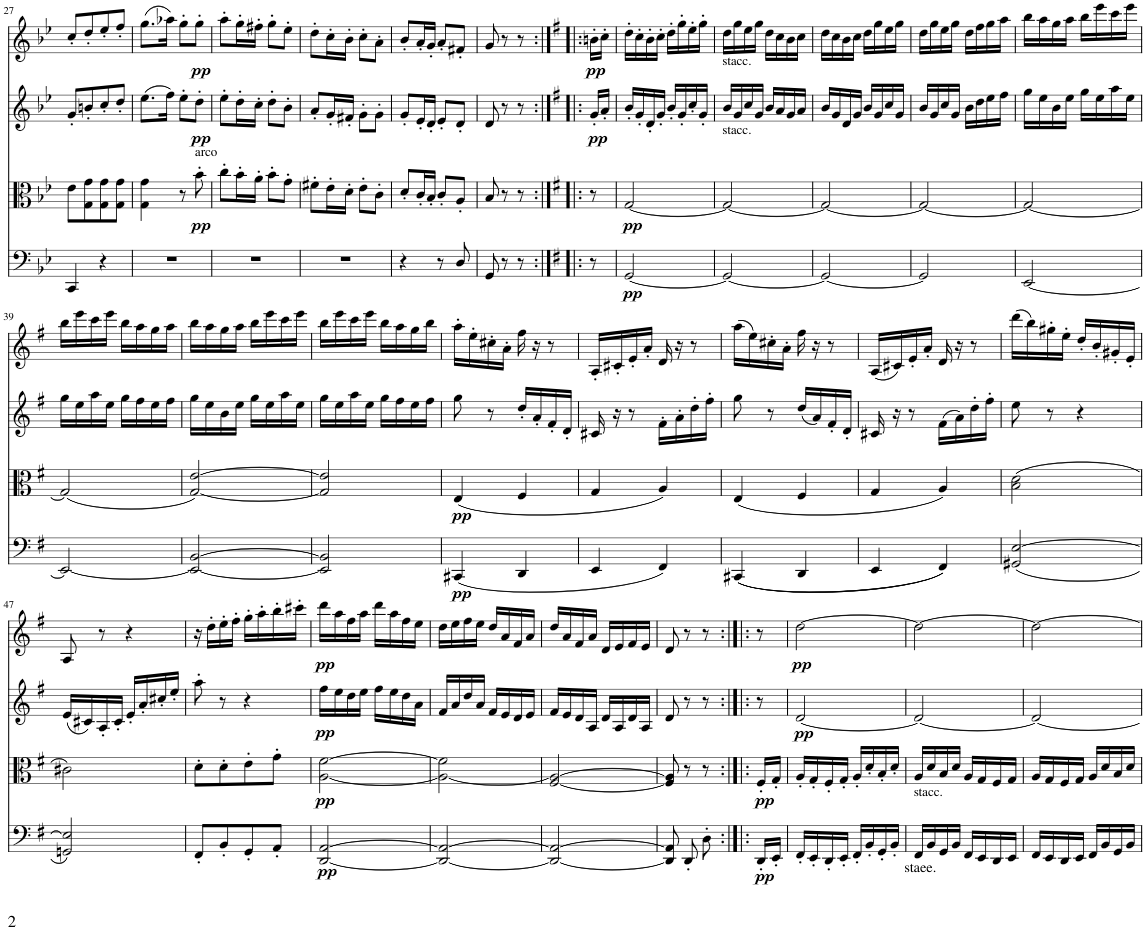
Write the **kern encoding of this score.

**kern	**text	**dynam	**kern	**dynam	**kern	**dynam	**kern	**dynam
*part4	*part4	*part4	*part3	*part3	*part2	*part2	*part1	*part1
*staff4	*staff4	*staff4	*staff3	*staff3	*staff2	*staff2	*staff1	*staff1
*I"Bassoon	*	*	*I"Clarinet	*	*I"Oboe	*	*I"Recorder	*
*I'Bsn	*	*	*I'Cl	*	*I'Ob	*	*I'Rec	*
!!LO:PB:g=z
*clefF4	*	*	*clefC3	*	*clefG2	*	*clefG2	*
*	*	*	*Trd1c2	*	*	*	*	*
*k[b-e-]	*	*	*k[b-e-]	*	*k[b-e-]	*	*k[b-e-]	*
*M2/4	*	*	*M2/4	*	*M2/4	*	*M2/4	*
=27	=27	=27	=27	=27	=27	=27	=27	=27
4CC/	.	.	8e-\L	.	8g'/L	.	8cc'/L	.
.	.	.	8G\ 8g\	.	8bn'/	.	8dd'/	.
4r	.	.	8G\ 8g\	.	8cc'/	.	8ee-'/	.
.	.	.	8G\ 8g\J	.	8dd'/J	.	8ff'/J	.
=28	=28	=28	=28	=28	=28	=28	=28	=28
2r	.	.	4G\ 4g\	.	(8.ee-\L	.	(8.gg\L	.
.	.	.	.	.	16ff\Jk)	.	16aa-X\Jk)	.
.	.	.	8r	.	8ee-'\L	.	8gg'\L	.
!	!	!	!LO:TX:a:t=arco	!	!	!	!	!
!	!	!	!	!LO:DY:b	!	!LO:DY:b	!	!LO:DY:b
.	.	.	8b-'\	pp	8dd'\J	pp	8gg'\J	pp
=29	=29	=29	=29	=29	=29	=29	=29	=29
2r	.	.	8cc'\L	.	8ee-'\L	.	8aa'\L	.
.	.	.	16b-'\L	.	16dd'\L	.	16gg'\L	.
.	.	.	16a'\JJ	.	16cc'\JJ	.	16ff#X'\JJ	.
.	.	.	8b-'\L	.	8dd'\L	.	8gg'\L	.
.	.	.	8g'\J	.	8b-'\J	.	8ee-'\J	.
=30	=30	=30	=30	=30	=30	=30	=30	=30
2r	.	.	8f#X'\L	.	8a'/L	.	8dd'\L	.
.	.	.	16e-'\L	.	16g'/L	.	16cc'\L	.
.	.	.	16d'\JJ	.	16f#X'/JJ	.	16b-'\JJ	.
.	.	.	8e-'\L	.	8g'\L	.	8cc'\L	.
.	.	.	8c'\J	.	8g'\J	.	8a'\J	.
=31	=31	=31	=31	=31	=31	=31	=31	=31
4r	.	.	8d'/L	.	8g'/L	.	8b-'/L	.
.	.	.	16c'/L	.	16e-'/L	.	16a'/L	.
.	.	.	16B-'/JJ	.	16d'/JJ	.	16g'/JJ	.
8r	.	.	8c'/L	.	8e-'/L	.	8a'/L	.
8D/	.	.	8A'/J	.	8d'/J	.	8f#X'/J	.
=32	=32	=32	=32	=32	=32	=32	=32	=32
8GG/	.	.	8B-/	.	8d/	.	8g/	.
8r	.	.	8r	.	8r	.	8r	.
8r	.	.	8r	.	8r	.	8r	.
=33:|!|:	=33:|!|:	=33:|!|:	=33:|!|:	=33:|!|:	=33:|!|:	=33:|!|:	=33:|!|:	=33:|!|:
*k[f#]	*	*	*k[f#]	*	*k[f#]	*	*k[f#]	*
!	!	!	!	!	!	!LO:DY:b	!	!LO:DY:b
8r	.	.	8r	.	16g'/LL	pp	16bn'\LL	pp
.	.	.	.	.	16a'/JJ	.	16cc'\JJ	.
=34	=34	=34	=34	=34	=34	=34	=34	=34
!	!	!LO:DY:b	!	!LO:DY:b	!	!	!	!
[2GG/	.	pp	[2G/	pp	16b'/LL	.	16dd'\LL	.
.	.	.	.	.	16g'/	.	16cc'\	.
.	.	.	.	.	16d'/	.	16b'\	.
.	.	.	.	.	16g'/JJ	.	16cc'\JJ	.
.	.	.	.	.	16b'/LL	.	16dd'\LL	.
.	.	.	.	.	16g'/	.	16gg'\	.
.	.	.	.	.	16cc'/	.	16ee'\	.
.	.	.	.	.	16g'/JJ	.	16gg'\JJ	.
=35	=35	=35	=35	=35	=35	=35	=35	=35
!	!	!	!	!	!	!	!LO:TX:b:t=stacc.	!
!	!	!	!	!	!LO:TX:b:t=stacc.	!	!	!
2GG/_	.	.	2G/_	.	16b/LL	.	16dd\LL	.
.	.	.	.	.	16g/	.	16gg\	.
.	.	.	.	.	16cc/	.	16ee\	.
.	.	.	.	.	16g/JJ	.	16gg\JJ	.
.	.	.	.	.	16b/LL	.	16dd\LL	.
.	.	.	.	.	16a/	.	16cc\	.
.	.	.	.	.	16g/	.	16b\	.
.	.	.	.	.	16a/JJ	.	16cc\JJ	.
=36	=36	=36	=36	=36	=36	=36	=36	=36
2GG/_	.	.	2G/_	.	16b/LL	.	16dd\LL	.
.	.	.	.	.	16g/	.	16cc\	.
.	.	.	.	.	16d/	.	16b\	.
.	.	.	.	.	16g/JJ	.	16cc\JJ	.
.	.	.	.	.	16b/LL	.	16dd\LL	.
.	.	.	.	.	16g/	.	16gg\	.
.	.	.	.	.	16cc/	.	16ee\	.
.	.	.	.	.	16g/JJ	.	16gg\JJ	.
=37	=37	=37	=37	=37	=37	=37	=37	=37
2GG/]	.	.	2G/_	.	16b/LL	.	16dd\LL	.
.	.	.	.	.	16g/	.	16gg\	.
.	.	.	.	.	16cc/	.	16ee\	.
.	.	.	.	.	16g/JJ	.	16gg\JJ	.
.	.	.	.	.	16b\LL	.	16dd\LL	.
.	.	.	.	.	16dd\	.	16ff#\	.
.	.	.	.	.	16ee\	.	16gg\	.
.	.	.	.	.	16ff#\JJ	.	16aa\JJ	.
=38	=38	=38	=38	=38	=38	=38	=38	=38
[2EE/	.	.	2G/_	.	16gg\LL	.	16bb\LL	.
.	.	.	.	.	16ee\	.	16aa\	.
.	.	.	.	.	16b\	.	16gg\	.
.	.	.	.	.	16ee\JJ	.	16aa\JJ	.
.	.	.	.	.	16gg\LL	.	16bb\LL	.
.	.	.	.	.	16ee\	.	16eee\	.
.	.	.	.	.	16aa\	.	16ccc\	.
.	.	.	.	.	16ee\JJ	.	16eee\JJ	.
!!LO:LB:g=z
=39	=39	=39	=39	=39	=39	=39	=39	=39
2EE/_	.	.	(2G/]	.	16gg\LL	.	16bb\LL	.
.	.	.	.	.	16ee\	.	16eee\	.
.	.	.	.	.	16aa\	.	16ccc\	.
.	.	.	.	.	16ee\JJ	.	16eee\JJ	.
.	.	.	.	.	16gg\LL	.	16bb\LL	.
.	.	.	.	.	16ff#\	.	16aa\	.
.	.	.	.	.	16ee\	.	16gg\	.
.	.	.	.	.	16ff#\JJ	.	16aa\JJ	.
=40	=40	=40	=40	=40	=40	=40	=40	=40
2EE/_ [2BB/	.	.	[2G/ [2e/)	.	16gg\LL	.	16bb\LL	.
.	.	.	.	.	16ee\	.	16aa\	.
.	.	.	.	.	16b\	.	16gg\	.
.	.	.	.	.	16ee\JJ	.	16aa\JJ	.
.	.	.	.	.	16gg\LL	.	16bb\LL	.
.	.	.	.	.	16ee\	.	16eee\	.
.	.	.	.	.	16aa\	.	16ccc\	.
.	.	.	.	.	16ee\JJ	.	16eee\JJ	.
=41	=41	=41	=41	=41	=41	=41	=41	=41
2EE/] 2BB/]	.	.	2G/] 2e/]	.	16gg\LL	.	16bb\LL	.
.	.	.	.	.	16ee\	.	16eee\	.
.	.	.	.	.	16aa\	.	16ccc\	.
.	.	.	.	.	16ee\JJ	.	16eee\JJ	.
.	.	.	.	.	16gg\LL	.	16bb\LL	.
.	.	.	.	.	16ff#\	.	16aa\	.
.	.	.	.	.	16ee\	.	16gg\	.
.	.	.	.	.	16ff#\JJ	.	16bb\JJ	.
=42	=42	=42	=42	=42	=42	=42	=42	=42
!	!	!LO:DY:b	!	!LO:DY:b	!	!	!	!
(4CC#X/	.	pp	(4E/	pp	8gg\	.	16aa'\LL	.
.	.	.	.	.	.	.	16ee'\	.
.	.	.	.	.	8r	.	16cc#X'\	.
.	.	.	.	.	.	.	16a'\JJ	.
4DD/	.	.	4F#/	.	16dd'/LL	.	16ff#\	.
.	.	.	.	.	16a'/	.	16r	.
.	.	.	.	.	16f#'/	.	8r	.
.	.	.	.	.	16d'/JJ	.	.	.
=43	=43	=43	=43	=43	=43	=43	=43	=43
4EE/	.	.	4G/	.	16c#X/	.	16A'/LL	.
.	.	.	.	.	16r	.	16c#X'/	.
.	.	.	.	.	8r	.	16e'/	.
.	.	.	.	.	.	.	16a'/JJ	.
4FF#/)	.	.	4A/)	.	16f#'\LL	.	16d/	.
.	.	.	.	.	16a'\	.	16r	.
.	.	.	.	.	16dd'\	.	8r	.
.	.	.	.	.	16ff#'\JJ	.	.	.
=44	=44	=44	=44	=44	=44	=44	=44	=44
((4CC#X/	.	.	(4E/	.	8gg\	.	(16aa\LL	.
.	.	.	.	.	.	.	16ee\)	.
.	.	.	.	.	8r	.	16cc#X'\	.
.	.	.	.	.	.	.	16a'\JJ	.
4DD/	.	.	4F#/	.	(16dd/LL	.	16ff#\	.
.	.	.	.	.	16a/)	.	16r	.
.	.	.	.	.	16f#'/	.	8r	.
.	.	.	.	.	16d'/JJ	.	.	.
=45	=45	=45	=45	=45	=45	=45	=45	=45
4EE/	.	.	4G/	.	16c#X/	.	(16A/LL	.
.	.	.	.	.	16r	.	16c#X/)	.
.	.	.	.	.	8r	.	16e'/	.
.	.	.	.	.	.	.	16a'/JJ	.
4FF#/))	.	.	4A/)	.	(16f#\LL	.	16d/	.
.	.	.	.	.	16a\)	.	16r	.
.	.	.	.	.	16dd'\	.	8r	.
.	.	.	.	.	16ff#'\JJ	.	.	.
=46	=46	=46	=46	=46	=46	=46	=46	=46
(2GG#X/ [2E/	.	.	(2B\ 2d\	.	8ee\	.	(16ddd\LL	.
.	.	.	.	.	.	.	16bb\)	.
.	.	.	.	.	8r	.	16gg#X'\	.
.	.	.	.	.	.	.	16ee'\JJ	.
.	.	.	.	.	4r	.	16dd'/LL	.
.	.	.	.	.	.	.	16b'/	.
.	.	.	.	.	.	.	16g#X'/	.
.	.	.	.	.	.	.	16e'/JJ	.
!!LO:LB:g=z
=47	=47	=47	=47	=47	=47	=47	=47	=47
2GGn/ 2E/])	.	.	2c#X\)	.	(16e/LL	.	8A/	.
.	.	.	.	.	16c#X/)	.	.	.
.	.	.	.	.	16A'/	.	8r	.
.	.	.	.	.	16c#'/JJ	.	.	.
.	.	.	.	.	16e'/LL	.	4r	.
.	.	.	.	.	16a'/	.	.	.
.	.	.	.	.	16cc#X'/	.	.	.
.	.	.	.	.	16ee'/JJ	.	.	.
=48	=48	=48	=48	=48	=48	=48	=48	=48
8FF#'/L	.	.	8d'\L	.	8aa'\	.	16r	.
.	.	.	.	.	.	.	16dd'\LL	.
8BB'/	.	.	8d'\	.	8r	.	16ee'\	.
.	.	.	.	.	.	.	16ff#'\JJ	.
8GG'/	.	.	8e'\	.	4r	.	16gg'\LL	.
.	.	.	.	.	.	.	16aa'\	.
8AA'/J	.	.	8g'\J	.	.	.	16bb'\	.
.	.	.	.	.	.	.	16ccc#X'\JJ	.
=49	=49	=49	=49	=49	=49	=49	=49	=49
!	!	!LO:DY:b	!	!LO:DY:b	!	!LO:DY:b	!	!LO:DY:b
[2DD/ [2AA/	.	pp	[2A\ [2f#\	pp	16ff#\LL	pp	16ddd\LL	pp
.	.	.	.	.	16ee\	.	16aa\	.
.	.	.	.	.	16dd\	.	16ff#\	.
.	.	.	.	.	16ee\JJ	.	16aa\JJ	.
.	.	.	.	.	16ff#\LL	.	16ddd\LL	.
.	.	.	.	.	16ee\	.	16aa\	.
.	.	.	.	.	16dd\	.	16ff#\	.
.	.	.	.	.	16a\JJ	.	16ee\JJ	.
=50	=50	=50	=50	=50	=50	=50	=50	=50
2DD/_ 2AA/_	.	.	2A\_ 2f#\]	.	16f#/LL	.	16dd\LL	.
.	.	.	.	.	16a/	.	16ee\	.
.	.	.	.	.	16dd/	.	16ff#\	.
.	.	.	.	.	16a/JJ	.	16ee\JJ	.
.	.	.	.	.	16f#/LL	.	16dd/LL	.
.	.	.	.	.	16e/	.	16a/	.
.	.	.	.	.	16d/	.	16f#/	.
.	.	.	.	.	16e/JJ	.	16a/JJ	.
=51	=51	=51	=51	=51	=51	=51	=51	=51
2DD/_ 2AA/_	.	.	[2F#/ 2A/_	.	16f#/LL	.	16dd/LL	.
.	.	.	.	.	16e/	.	16a/	.
.	.	.	.	.	16d/	.	16f#/	.
.	.	.	.	.	16A/JJ	.	16a/JJ	.
.	.	.	.	.	16d/LL	.	16d/LL	.
.	.	.	.	.	16A/	.	16e/	.
.	.	.	.	.	16d/	.	16f#/	.
.	.	.	.	.	16A/JJ	.	16e/JJ	.
=52	=52	=52	=52	=52	=52	=52	=52	=52
8DD/] 8AA/]	.	.	8F#/] 8A/]	.	8d/	.	8d/	.
8DD'/	.	.	8r	.	8r	.	8r	.
8D'\	.	.	8r	.	8r	.	8r	.
=53:|!|:	=53:|!|:	=53:|!|:	=53:|!|:	=53:|!|:	=53:|!|:	=53:|!|:	=53:|!|:	=53:|!|:
!	!	!LO:DY:b	!	!LO:DY:b	!	!	!	!
16DD'/LL	.	pp	16F#'/LL	pp	8r	.	8r	.
16EE'/JJ	.	.	16G'/JJ	.	.	.	.	.
=54	=54	=54	=54	=54	=54	=54	=54	=54
!	!	!	!	!	!	!LO:DY:b	!	!LO:DY:b
16FF#'/LL	.	.	16A'/LL	.	[2d/	pp	[2dd\	pp
16EE'/	.	.	16G'/	.	.	.	.	.
16DD'/	.	.	16F#'/	.	.	.	.	.
16EE'/JJ	.	.	16G'/JJ	.	.	.	.	.
16FF#'/LL	.	.	16A'/LL	.	.	.	.	.
16BB'/	.	.	16d'/	.	.	.	.	.
16GG'/	.	.	16B'/	.	.	.	.	.
16BB'/JJ	.	.	16d'/JJ	.	.	.	.	.
=55	=55	=55	=55	=55	=55	=55	=55	=55
!	!	!	!LO:TX:b:t=stacc.	!	!	!	!	!
!	!LO:LY:b	!	!	!	!	!	!	!
16FF#/LL	staee.	.	16A/LL	.	2d/_	.	2dd\_	.
16BB/	.	.	16d/	.	.	.	.	.
16GG/	.	.	16B/	.	.	.	.	.
16BB/JJ	.	.	16d/JJ	.	.	.	.	.
16FF#/LL	.	.	16A/LL	.	.	.	.	.
16EE/	.	.	16G/	.	.	.	.	.
16DD/	.	.	16F#/	.	.	.	.	.
16EE/JJ	.	.	16G/JJ	.	.	.	.	.
=56	=56	=56	=56	=56	=56	=56	=56	=56
16FF#/LL	.	.	16A/LL	.	2d/_	.	2dd\_	.
16EE/	.	.	16G/	.	.	.	.	.
16DD/	.	.	16F#/	.	.	.	.	.
16EE/JJ	.	.	16G/JJ	.	.	.	.	.
16FF#/LL	.	.	16A/LL	.	.	.	.	.
16BB/	.	.	16d/	.	.	.	.	.
16GG/	.	.	16B/	.	.	.	.	.
16BB/JJ	.	.	16d/JJ	.	.	.	.	.
=	=	=	=	=	=	=	=	=
*-	*-	*-	*-	*-	*-	*-	*-	*-
